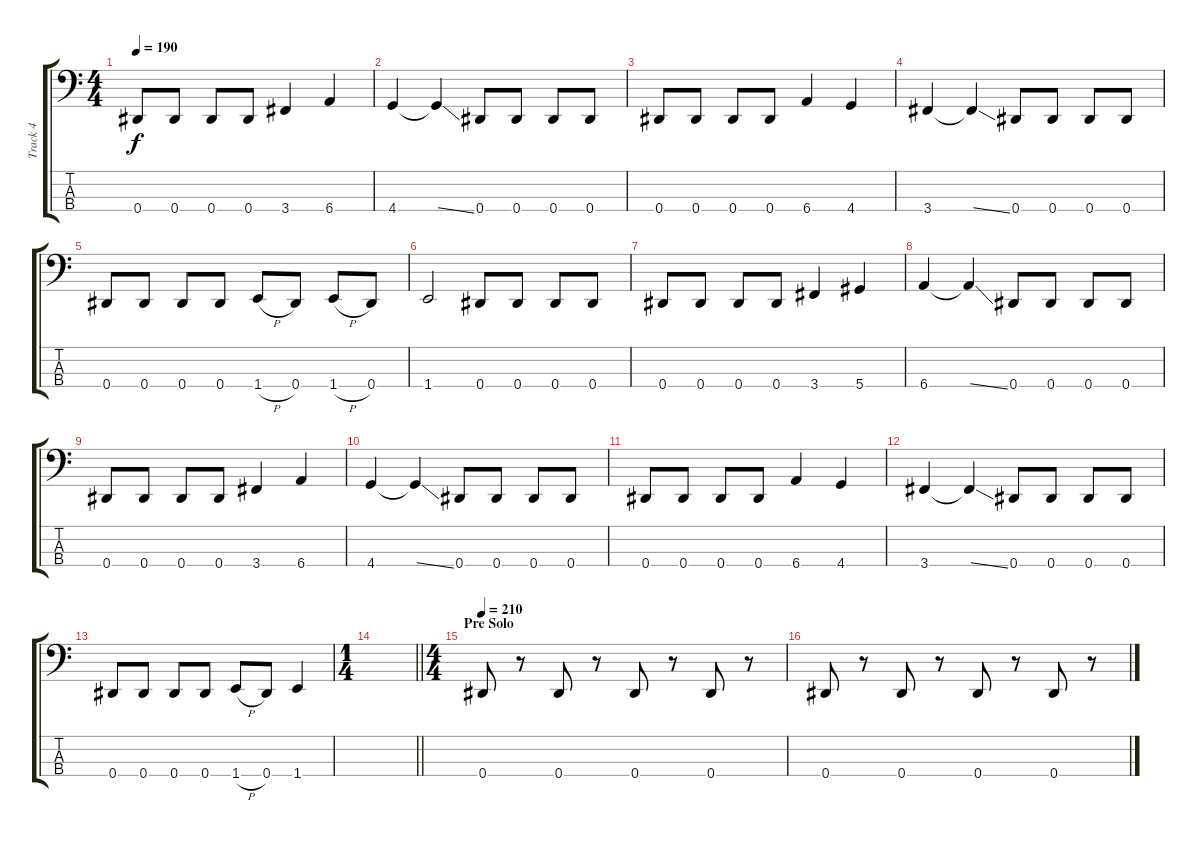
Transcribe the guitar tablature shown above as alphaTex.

\track ("Track 4" "Track 4") {instrument electricbasspick}
\staff {score tabs}
\tuning (Gb2 Db2 Ab1 Eb1) {hide}
\ts (4 4)
\tempo 190
\clef f4
\ks c
0.4.8{dy f} 0.4.8 0.4.8 0.4.8 3.4.4 6.4.4 |
4.4.4 4.4{ss t}.4 0.4.8 0.4.8 0.4.8 0.4.8 |
0.4.8 0.4.8 0.4.8 0.4.8 6.4.4 4.4.4 |
3.4.4 3.4{ss t}.4 0.4.8 0.4.8 0.4.8 0.4.8 |
0.4.8 0.4.8 0.4.8 0.4.8 1.4{h}.8 0.4.8 1.4{h}.8 0.4.8 |
1.4.2 0.4.8 0.4.8 0.4.8 0.4.8 |
0.4.8 0.4.8 0.4.8 0.4.8 3.4.4 5.4.4 |
6.4.4 6.4{ss t}.4 0.4.8 0.4.8 0.4.8 0.4.8 |
0.4.8 0.4.8 0.4.8 0.4.8 3.4.4 6.4.4 |
4.4.4 4.4{ss t}.4 0.4.8 0.4.8 0.4.8 0.4.8 |
0.4.8 0.4.8 0.4.8 0.4.8 6.4.4 4.4.4 |
3.4.4 3.4{ss t}.4 0.4.8 0.4.8 0.4.8 0.4.8 |
0.4.8 0.4.8 0.4.8 0.4.8 1.4{h}.8 0.4.8 1.4.4 |
\ts (1 4)
\barLineRight lightlight
|
\ts (4 4)
\section ("" "Pre Solo")
\tempo 210
0.4.8 r.8 0.4.8 r.8 0.4.8 r.8 0.4.8 r.8 |
0.4.8 r.8 0.4.8 r.8 0.4.8 r.8 0.4.8 r.8
